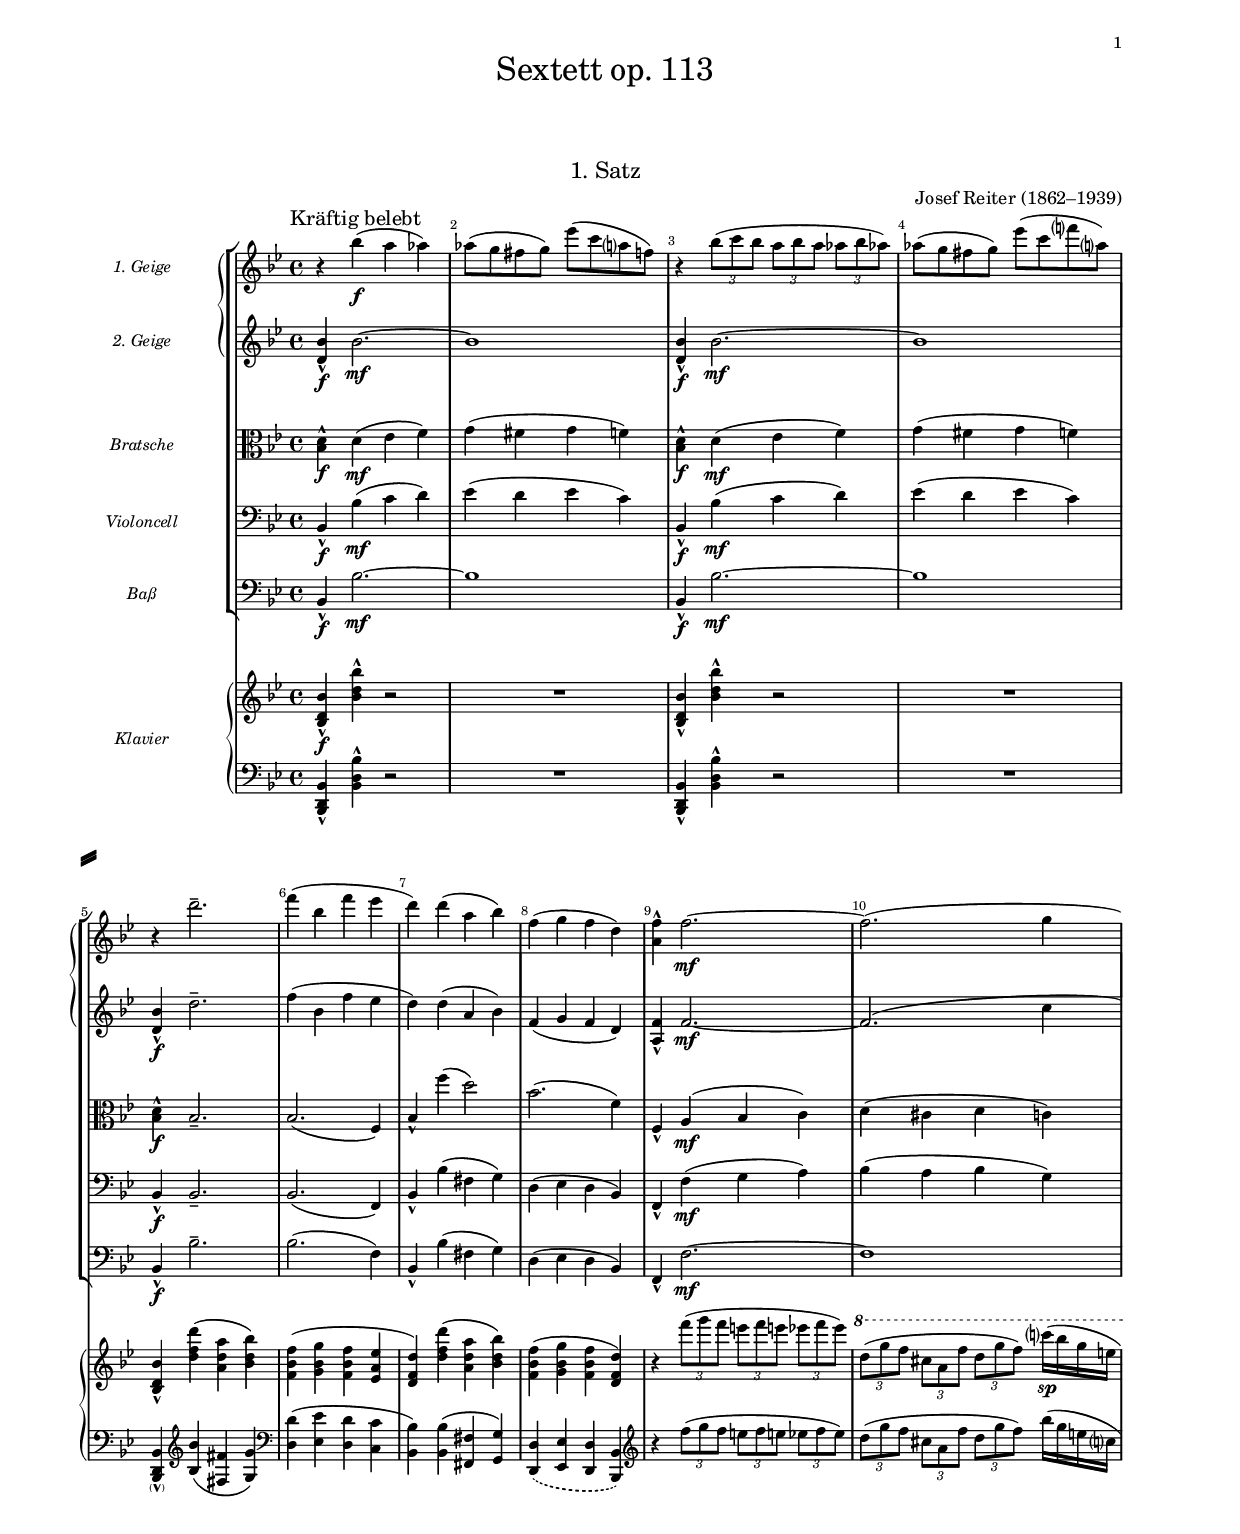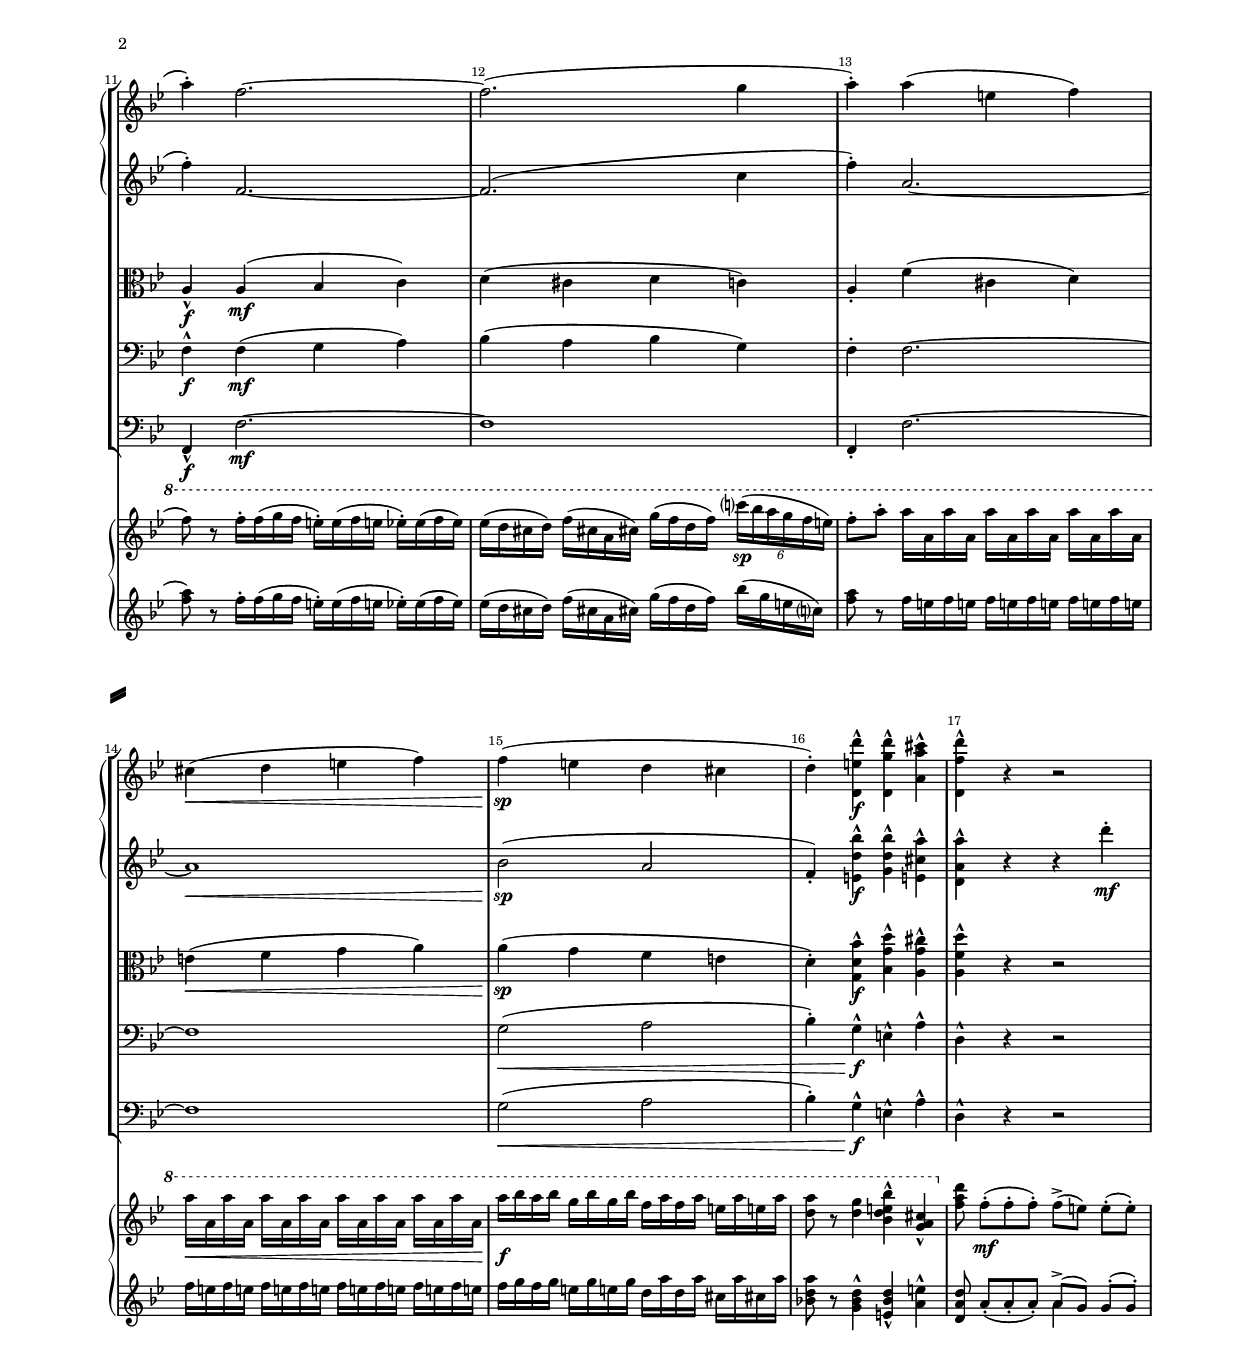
% (c) 2017 by Wolfgang Skala.
% This file is licensed under the Creative Commons Attribution-NonCommercial-ShareAlike 4.0 International License.
% To view a copy of this license, visit http://creativecommons.org/licenses/by-nc-sa/4.0/.

\version "2.18.0"

\include "../definitions.ly"

\paper { first-page-number = #1 }

#(set-global-staff-size 14.14)

\book {
	\bookpart {
		\header {
			title = \markup {
				\medium \center-column {
					\normal-text \larger \larger \line { Sextett op. 113 }
					\smaller \smaller \smaller \line { " " }
				}
			}
			subtitle = \markup { \vspace #3 \normal-text \larger \larger "1. Satz" }
			composer = \markup { \larger "Josef Reiter (1862–1939)" }
		}
		\score {
			<<
				\new StaffGroup <<
					\new GrandStaff <<
						\new Staff {
							\set Staff.instrumentName = "1. Geige"
							\set Staff.midiInstrument = #"violin"
							\IViolinoI
						}
						\new Staff {
							\set Staff.instrumentName = "2. Geige"
							\set Staff.midiInstrument = #"violin"
							\IViolinoII
						}
					>>
					\new Staff {
						\set Staff.instrumentName = "Bratsche"
						\set Staff.midiInstrument = #"viola"
						\IViola
					}
					\new Staff {
						\set Staff.instrumentName = "Violoncell"
						\set Staff.midiInstrument = #"cello"
						\IVioloncello
					}
					\new Staff {
						\set Staff.instrumentName = "Baß"
						\set Staff.midiInstrument = #"contrabass"
						\IContrabasso
					}
				>>
				\new PianoStaff <<
					\set PianoStaff.instrumentName = "Klavier"
					\new Staff << \IPianoR >>
					\new Staff << \IPianoL >>
				>>
			>>
			\layout { }
			\midi { \tempo 4 = 100 }
		}
	}
}